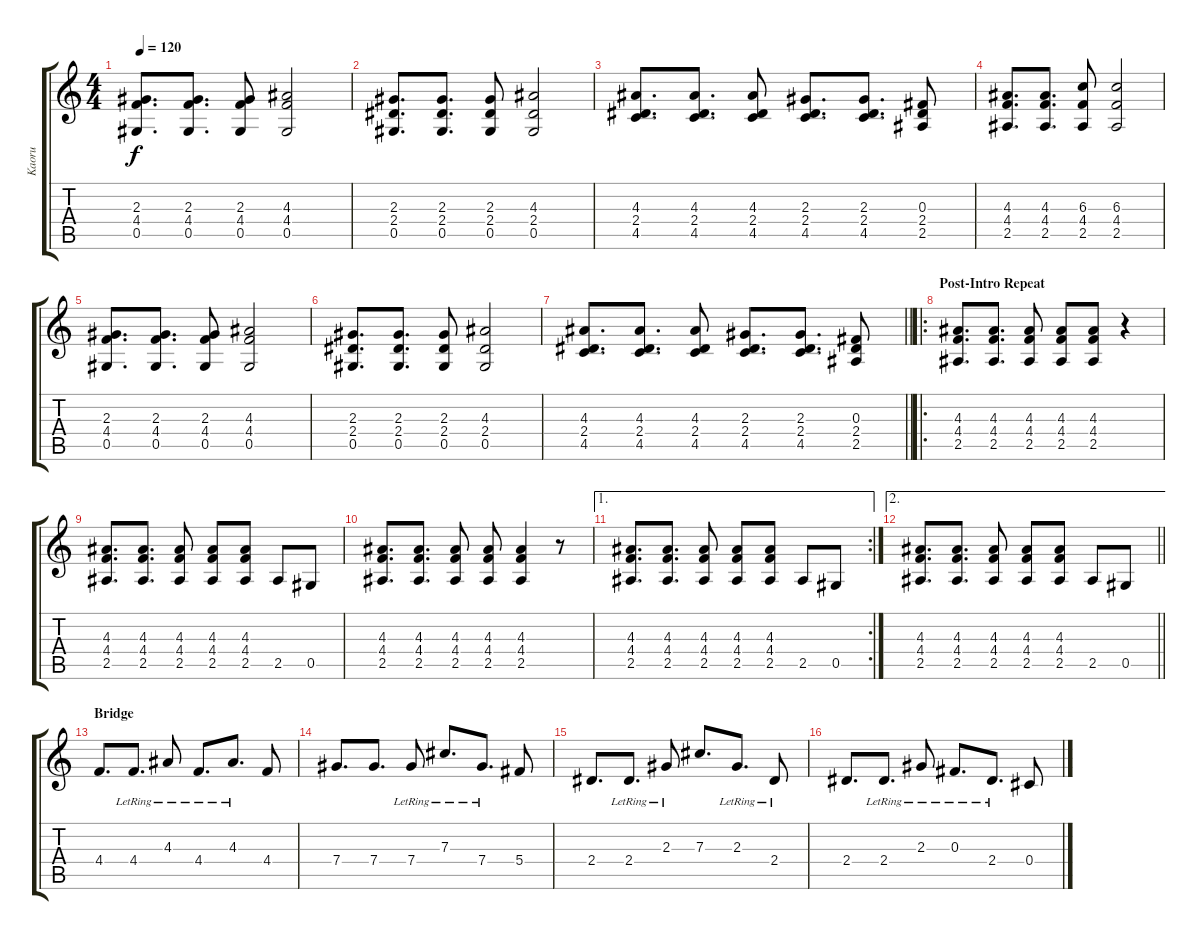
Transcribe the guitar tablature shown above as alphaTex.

\track ("Kaoru" "Kaoru") {instrument distortionguitar}
\staff {score tabs}
\tuning (Eb4 Bb3 Gb3 Db3 Ab2 Db2) {hide}
\ts (4 4)
\tempo 120
\clef g2
\ks c
(2.3 4.4 0.5).8{d dy f} (2.3 4.4 0.5).8{d} (2.3 4.4 0.5).8 (4.3 4.4 0.5).2 |
(2.3 2.4 0.5).8{d} (2.3 2.4 0.5).8{d} (2.3 2.4 0.5).8 (4.3 2.4 0.5).2 |
(4.3 2.4 4.5).8{d} (4.3 2.4 4.5).8{d} (4.3 2.4 4.5).8 (2.3 2.4 4.5).8{d} (2.3 2.4 4.5).8{d} (0.3 2.4 2.5).8 |
(4.3 4.4 2.5).8{d} (4.3 4.4 2.5).8{d} (6.3 4.4 2.5).8 (6.3 4.4 2.5).2 |
(2.3 4.4 0.5).8{d} (2.3 4.4 0.5).8{d} (2.3 4.4 0.5).8 (4.3 4.4 0.5).2 |
(2.3 2.4 0.5).8{d} (2.3 2.4 0.5).8{d} (2.3 2.4 0.5).8 (4.3 2.4 0.5).2 |
\barLineRight lightlight
(4.3 2.4 4.5).8{d} (4.3 2.4 4.5).8{d} (4.3 2.4 4.5).8 (2.3 2.4 4.5).8{d} (2.3 2.4 4.5).8{d} (0.3 2.4 2.5).8 |
\ro
\section ("" "Post-Intro Repeat")
(4.3 4.4 2.5).8{d} (4.3 4.4 2.5).8{d} (4.3 4.4 2.5).8 (4.3 4.4 2.5).8 (4.3 4.4 2.5).8 r.4 |
(4.3 4.4 2.5).8{d} (4.3 4.4 2.5).8{d} (4.3 4.4 2.5).8 (4.3 4.4 2.5).8 (4.3 4.4 2.5).8 2.5.8 0.5.8 |
(4.3 4.4 2.5).8{d} (4.3 4.4 2.5).8{d} (4.3 4.4 2.5).8 (4.3 4.4 2.5).8 (4.3 4.4 2.5).4 r.8 |
\ae 1
\rc 2
(4.3 4.4 2.5).8{d} (4.3 4.4 2.5).8{d} (4.3 4.4 2.5).8 (4.3 4.4 2.5).8 (4.3 4.4 2.5).8 2.5.8 0.5.8 |
\ae 2
\barLineRight lightlight
(4.3 4.4 2.5).8{d} (4.3 4.4 2.5).8{d} (4.3 4.4 2.5).8 (4.3 4.4 2.5).8 (4.3 4.4 2.5).8 2.5.8 0.5.8 |
\section ("" "Bridge")
4.4.8{d} 4.4{lr}.8{d} 4.3{lr}.8 4.4{lr}.8{d} 4.3{lr}.8{d} 4.4.8 |
7.4.8{d} 7.4.8{d} 7.4{lr}.8 7.3{lr}.8{d} 7.4{lr}.8{d} 5.4.8 |
2.4.8{d} 2.4{lr}.8{d} 2.3{lr}.8 7.3.8{d} 2.3{lr}.8{d} 2.4{lr}.8 |
2.4.8{d} 2.4{lr}.8{d} 2.3{lr}.8 0.3{lr}.8{d} 2.4{lr}.8{d} 0.4.8
